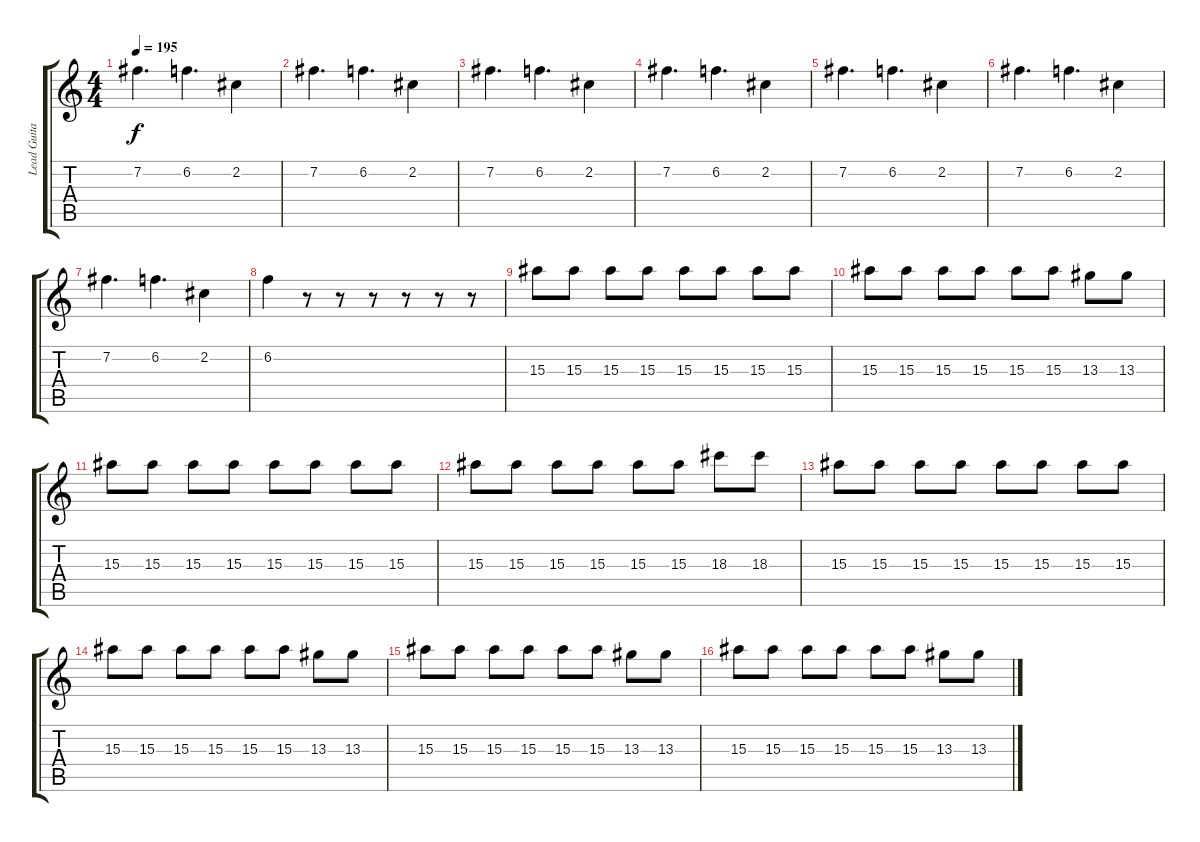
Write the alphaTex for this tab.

\track ("Lead Guitar" "Lead Guita") {instrument overdrivenguitar}
\staff {score tabs}
\tuning (E4 B3 G3 D3 A2 E2) {hide}
\ts (4 4)
\tempo 195
\clef g2
\ks c
7.2.4{d dy f volume 9} 6.2.4{d} 2.2.4 |
7.2.4{d} 6.2.4{d} 2.2.4 |
7.2.4{d} 6.2.4{d} 2.2.4 |
7.2.4{d} 6.2.4{d} 2.2.4 |
7.2.4{d} 6.2.4{d} 2.2.4 |
7.2.4{d} 6.2.4{d} 2.2.4 |
7.2.4{d} 6.2.4{d} 2.2.4 |
6.2.4 r.8 r.8 r.8 r.8 r.8 r.8 |
15.3.8 15.3.8 15.3.8 15.3.8 15.3.8 15.3.8 15.3.8 15.3.8 |
15.3.8 15.3.8 15.3.8 15.3.8 15.3.8 15.3.8 13.3.8 13.3.8 |
15.3.8 15.3.8 15.3.8 15.3.8 15.3.8 15.3.8 15.3.8 15.3.8 |
15.3.8 15.3.8 15.3.8 15.3.8 15.3.8 15.3.8 18.3.8 18.3.8 |
15.3.8 15.3.8 15.3.8 15.3.8 15.3.8 15.3.8 15.3.8 15.3.8 |
15.3.8 15.3.8 15.3.8 15.3.8 15.3.8 15.3.8 13.3.8 13.3.8 |
15.3.8 15.3.8 15.3.8 15.3.8 15.3.8 15.3.8 13.3.8 13.3.8 |
15.3.8 15.3.8 15.3.8 15.3.8 15.3.8 15.3.8 13.3.8 13.3.8
